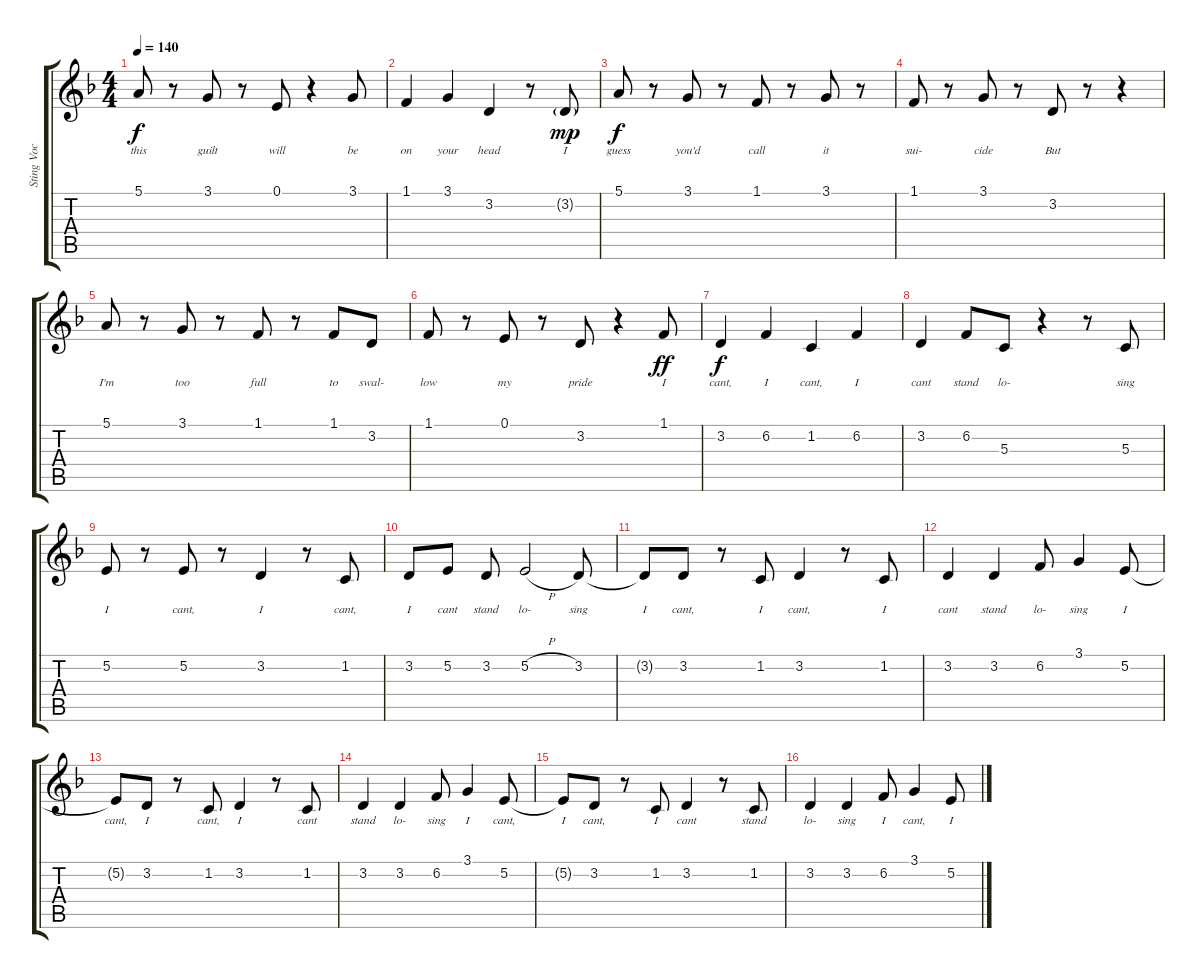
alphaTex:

\track ("Sting Voc" "Sting Voc") {instrument clarinet}
\staff {score tabs}
\tuning (E4 B3 G3 D3 A2 E2) {hide}
\ts (4 4)
\tempo 140
\clef g2
\ks f
5.1.8{lyrics (0 "this") lyrics (1 "") lyrics (2 "") lyrics (3 "") lyrics (4 "") dy f} r.8 3.1.8{lyrics (0 "guilt") lyrics (1 "") lyrics (2 "") lyrics (3 "") lyrics (4 "")} r.8 0.1.8{lyrics (0 "will") lyrics (1 "") lyrics (2 "") lyrics (3 "") lyrics (4 "")} r.4 3.1.8{lyrics (0 "be") lyrics (1 "") lyrics (2 "") lyrics (3 "") lyrics (4 "")} |
1.1.4{lyrics (0 "on") lyrics (1 "") lyrics (2 "") lyrics (3 "") lyrics (4 "")} 3.1.4{lyrics (0 "your") lyrics (1 "") lyrics (2 "") lyrics (3 "") lyrics (4 "")} 3.2.4{lyrics (0 "head") lyrics (1 "") lyrics (2 "") lyrics (3 "") lyrics (4 "")} r.8 3.2{g}.8{lyrics (0 "I") lyrics (1 "") lyrics (2 "") lyrics (3 "") lyrics (4 "") dy mp} |
5.1.8{lyrics (0 "guess") lyrics (1 "") lyrics (2 "") lyrics (3 "") lyrics (4 "") dy f} r.8 3.1.8{lyrics (0 "you'd") lyrics (1 "") lyrics (2 "") lyrics (3 "") lyrics (4 "")} r.8 1.1.8{lyrics (0 "call") lyrics (1 "") lyrics (2 "") lyrics (3 "") lyrics (4 "")} r.8 3.1.8{lyrics (0 "it") lyrics (1 "") lyrics (2 "") lyrics (3 "") lyrics (4 "")} r.8 |
1.1.8{lyrics (0 "sui-") lyrics (1 "") lyrics (2 "") lyrics (3 "") lyrics (4 "")} r.8 3.1.8{lyrics (0 "cide") lyrics (1 "") lyrics (2 "") lyrics (3 "") lyrics (4 "")} r.8 3.2.8{lyrics (0 "But") lyrics (1 "") lyrics (2 "") lyrics (3 "") lyrics (4 "")} r.8 r.4 |
5.1.8{lyrics (0 "I'm") lyrics (1 "") lyrics (2 "") lyrics (3 "") lyrics (4 "")} r.8 3.1.8{lyrics (0 "too") lyrics (1 "") lyrics (2 "") lyrics (3 "") lyrics (4 "")} r.8 1.1.8{lyrics (0 "full") lyrics (1 "") lyrics (2 "") lyrics (3 "") lyrics (4 "")} r.8 1.1.8{lyrics (0 "to") lyrics (1 "") lyrics (2 "") lyrics (3 "") lyrics (4 "")} 3.2.8{lyrics (0 "swal-") lyrics (1 "") lyrics (2 "") lyrics (3 "") lyrics (4 "")} |
1.1.8{lyrics (0 "low") lyrics (1 "") lyrics (2 "") lyrics (3 "") lyrics (4 "")} r.8 0.1.8{lyrics (0 "my") lyrics (1 "") lyrics (2 "") lyrics (3 "") lyrics (4 "")} r.8 3.2.8{lyrics (0 "pride") lyrics (1 "") lyrics (2 "") lyrics (3 "") lyrics (4 "")} r.4 1.1.8{lyrics (0 "I") lyrics (1 "") lyrics (2 "") lyrics (3 "") lyrics (4 "") dy ff} |
3.2.4{lyrics (0 "cant,") lyrics (1 "") lyrics (2 "") lyrics (3 "") lyrics (4 "") dy f} 6.2.4{lyrics (0 "I") lyrics (1 "") lyrics (2 "") lyrics (3 "") lyrics (4 "")} 1.2.4{lyrics (0 "cant,") lyrics (1 "") lyrics (2 "") lyrics (3 "") lyrics (4 "")} 6.2.4{lyrics (0 "I") lyrics (1 "") lyrics (2 "") lyrics (3 "") lyrics (4 "")} |
3.2.4{lyrics (0 "cant") lyrics (1 "") lyrics (2 "") lyrics (3 "") lyrics (4 "")} 6.2.8{lyrics (0 "stand") lyrics (1 "") lyrics (2 "") lyrics (3 "") lyrics (4 "")} 5.3.8{lyrics (0 "lo-") lyrics (1 "") lyrics (2 "") lyrics (3 "") lyrics (4 "")} r.4 r.8 5.3.8{lyrics (0 "sing") lyrics (1 "") lyrics (2 "") lyrics (3 "") lyrics (4 "")} |
5.2.8{lyrics (0 "I") lyrics (1 "") lyrics (2 "") lyrics (3 "") lyrics (4 "")} r.8 5.2.8{lyrics (0 "cant,") lyrics (1 "") lyrics (2 "") lyrics (3 "") lyrics (4 "")} r.8 3.2.4{lyrics (0 "I") lyrics (1 "") lyrics (2 "") lyrics (3 "") lyrics (4 "")} r.8 1.2.8{lyrics (0 "cant,") lyrics (1 "") lyrics (2 "") lyrics (3 "") lyrics (4 "")} |
3.2.8{lyrics (0 "I") lyrics (1 "") lyrics (2 "") lyrics (3 "") lyrics (4 "")} 5.2.8{lyrics (0 "cant") lyrics (1 "") lyrics (2 "") lyrics (3 "") lyrics (4 "")} 3.2.8{lyrics (0 "stand") lyrics (1 "") lyrics (2 "") lyrics (3 "") lyrics (4 "")} 5.2{h}.2{lyrics (0 "lo-") lyrics (1 "") lyrics (2 "") lyrics (3 "") lyrics (4 "")} 3.2.8{lyrics (0 "sing") lyrics (1 "") lyrics (2 "") lyrics (3 "") lyrics (4 "")} |
3.2{t}.8{lyrics (0 "I") lyrics (1 "") lyrics (2 "") lyrics (3 "") lyrics (4 "")} 3.2.8{lyrics (0 "cant,") lyrics (1 "") lyrics (2 "") lyrics (3 "") lyrics (4 "")} r.8 1.2.8{lyrics (0 "I") lyrics (1 "") lyrics (2 "") lyrics (3 "") lyrics (4 "")} 3.2.4{lyrics (0 "cant,") lyrics (1 "") lyrics (2 "") lyrics (3 "") lyrics (4 "")} r.8 1.2.8{lyrics (0 "I") lyrics (1 "") lyrics (2 "") lyrics (3 "") lyrics (4 "")} |
3.2.4{lyrics (0 "cant") lyrics (1 "") lyrics (2 "") lyrics (3 "") lyrics (4 "")} 3.2.4{lyrics (0 "stand") lyrics (1 "") lyrics (2 "") lyrics (3 "") lyrics (4 "")} 6.2.8{lyrics (0 "lo-") lyrics (1 "") lyrics (2 "") lyrics (3 "") lyrics (4 "")} 3.1.4{lyrics (0 "sing") lyrics (1 "") lyrics (2 "") lyrics (3 "") lyrics (4 "")} 5.2.8{lyrics (0 "I") lyrics (1 "") lyrics (2 "") lyrics (3 "") lyrics (4 "")} |
5.2{t}.8{lyrics (0 "cant,") lyrics (1 "") lyrics (2 "") lyrics (3 "") lyrics (4 "")} 3.2.8{lyrics (0 "I") lyrics (1 "") lyrics (2 "") lyrics (3 "") lyrics (4 "")} r.8 1.2.8{lyrics (0 "cant,") lyrics (1 "") lyrics (2 "") lyrics (3 "") lyrics (4 "")} 3.2.4{lyrics (0 "I") lyrics (1 "") lyrics (2 "") lyrics (3 "") lyrics (4 "")} r.8 1.2.8{lyrics (0 "cant") lyrics (1 "") lyrics (2 "") lyrics (3 "") lyrics (4 "")} |
3.2.4{lyrics (0 "stand") lyrics (1 "") lyrics (2 "") lyrics (3 "") lyrics (4 "")} 3.2.4{lyrics (0 "lo-") lyrics (1 "") lyrics (2 "") lyrics (3 "") lyrics (4 "")} 6.2.8{lyrics (0 "sing") lyrics (1 "") lyrics (2 "") lyrics (3 "") lyrics (4 "")} 3.1.4{lyrics (0 "I") lyrics (1 "") lyrics (2 "") lyrics (3 "") lyrics (4 "")} 5.2.8{lyrics (0 "cant,") lyrics (1 "") lyrics (2 "") lyrics (3 "") lyrics (4 "")} |
5.2{t}.8{lyrics (0 "I") lyrics (1 "") lyrics (2 "") lyrics (3 "") lyrics (4 "")} 3.2.8{lyrics (0 "cant,") lyrics (1 "") lyrics (2 "") lyrics (3 "") lyrics (4 "")} r.8 1.2.8{lyrics (0 "I") lyrics (1 "") lyrics (2 "") lyrics (3 "") lyrics (4 "")} 3.2.4{lyrics (0 "cant") lyrics (1 "") lyrics (2 "") lyrics (3 "") lyrics (4 "")} r.8 1.2.8{lyrics (0 "stand") lyrics (1 "") lyrics (2 "") lyrics (3 "") lyrics (4 "")} |
3.2.4{lyrics (0 "lo-") lyrics (1 "") lyrics (2 "") lyrics (3 "") lyrics (4 "")} 3.2.4{lyrics (0 "sing") lyrics (1 "") lyrics (2 "") lyrics (3 "") lyrics (4 "")} 6.2.8{lyrics (0 "I") lyrics (1 "") lyrics (2 "") lyrics (3 "") lyrics (4 "")} 3.1.4{lyrics (0 "cant,") lyrics (1 "") lyrics (2 "") lyrics (3 "") lyrics (4 "")} 5.2.8{lyrics (0 "I") lyrics (1 "") lyrics (2 "") lyrics (3 "") lyrics (4 "")}
